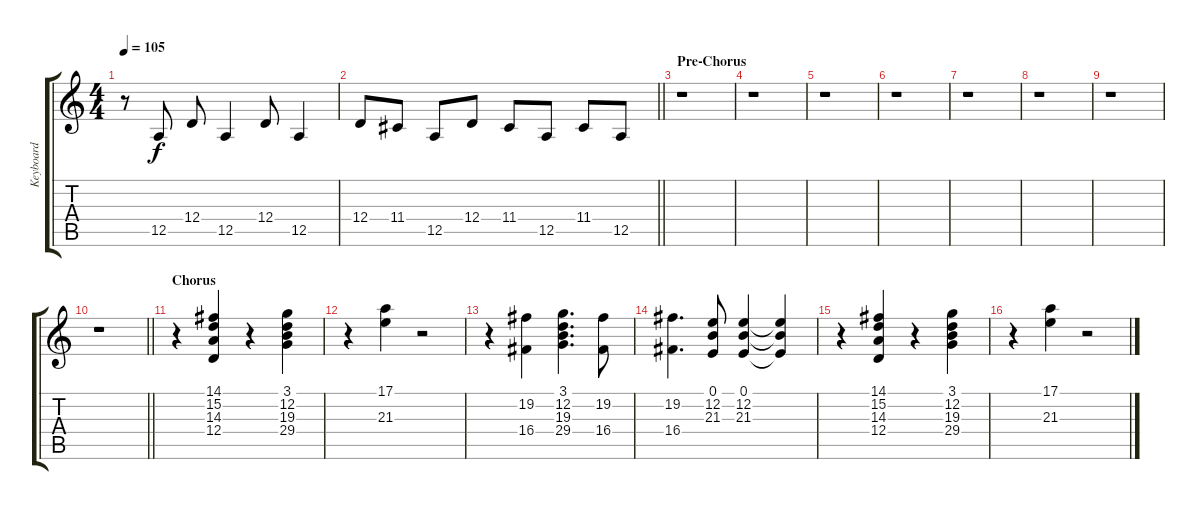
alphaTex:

\track ("Keyboard" "Keyboard") {instrument stringensemble1}
\staff {score tabs}
\tuning (E4 B3 G3 D3 A2 E2) {hide}
\ts (4 4)
\tempo 105
\clef g2
\ks c
r.8{dy f volume 12} 12.5.8 12.4.8 12.5.4 12.4.8 12.5.4 |
\barLineRight lightlight
12.4.8 11.4.8 12.5.8 12.4.8 11.4.8 12.5.8 11.4.8 12.5.8 |
\section ("" "Pre-Chorus")
r.1{volume 9} |
r.1 |
r.1 |
r.1 |
r.1 |
r.1 |
r.1 |
\barLineRight lightlight
r.1 |
\section ("" "Chorus")
r.4 (14.1 15.2 14.3 12.4).4 r.4 (3.1 12.2 19.3 29.4).4 |
r.4 (17.1 21.3).4 r.2 |
r.4 (19.2 16.4).4 (3.1 12.2 19.3 29.4).4{d} (19.2 16.4).8 |
(19.2 16.4).4{d} (0.1 12.2 21.3).8 (0.1 12.2 21.3).4 (0.1{t} 12.2{t} 21.3{t}).4 |
r.4 (14.1 15.2 14.3 12.4).4 r.4 (3.1 12.2 19.3 29.4).4 |
r.4 (17.1 21.3).4 r.2
